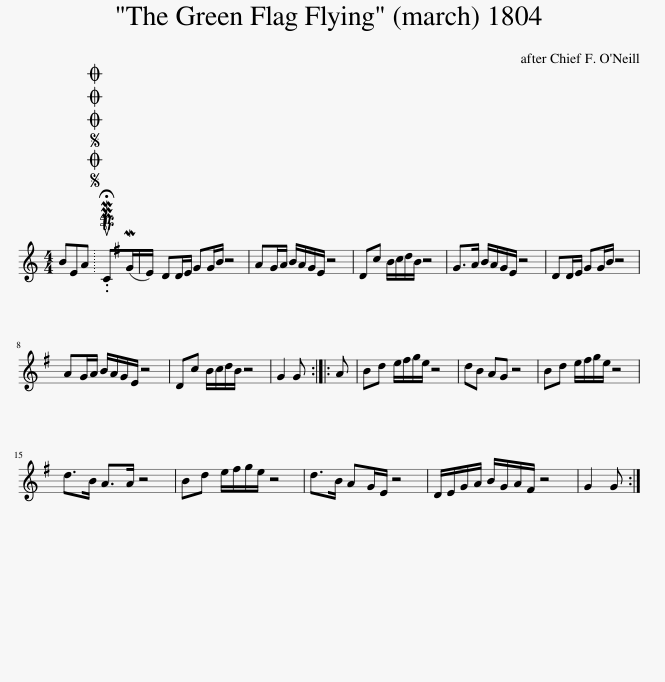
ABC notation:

X:1
L:1/8
M:4/4
I:linebreak $
K:C
V:1 treble
V:1
 BEA |SOSOOO .!fermata!PMTuC(MG/E/) | DD/E/ GG/B/ z4 | AG/A/ B/A/G/E/ z4 | Dc B/c/d/B/ z4 | %5
 G>A B/A/G/E/ z4 | DD/E/ GG/B/ z4 |$ AG/A/ B/A/G/E/ z4 | Dc B/c/d/B/ z4 | G2 G :: %10
 A | Bd e/^f/g/e/ z4 | dB AG z4 | Bd e/^f/g/e/ z4 |$ d>B A>A z4 | %15
 Bd e/^f/g/e/ z4 | d>B AG/E/ z4 | D/E/G/A/ B/G/A/^F/ z4 | G2 G :| %19
